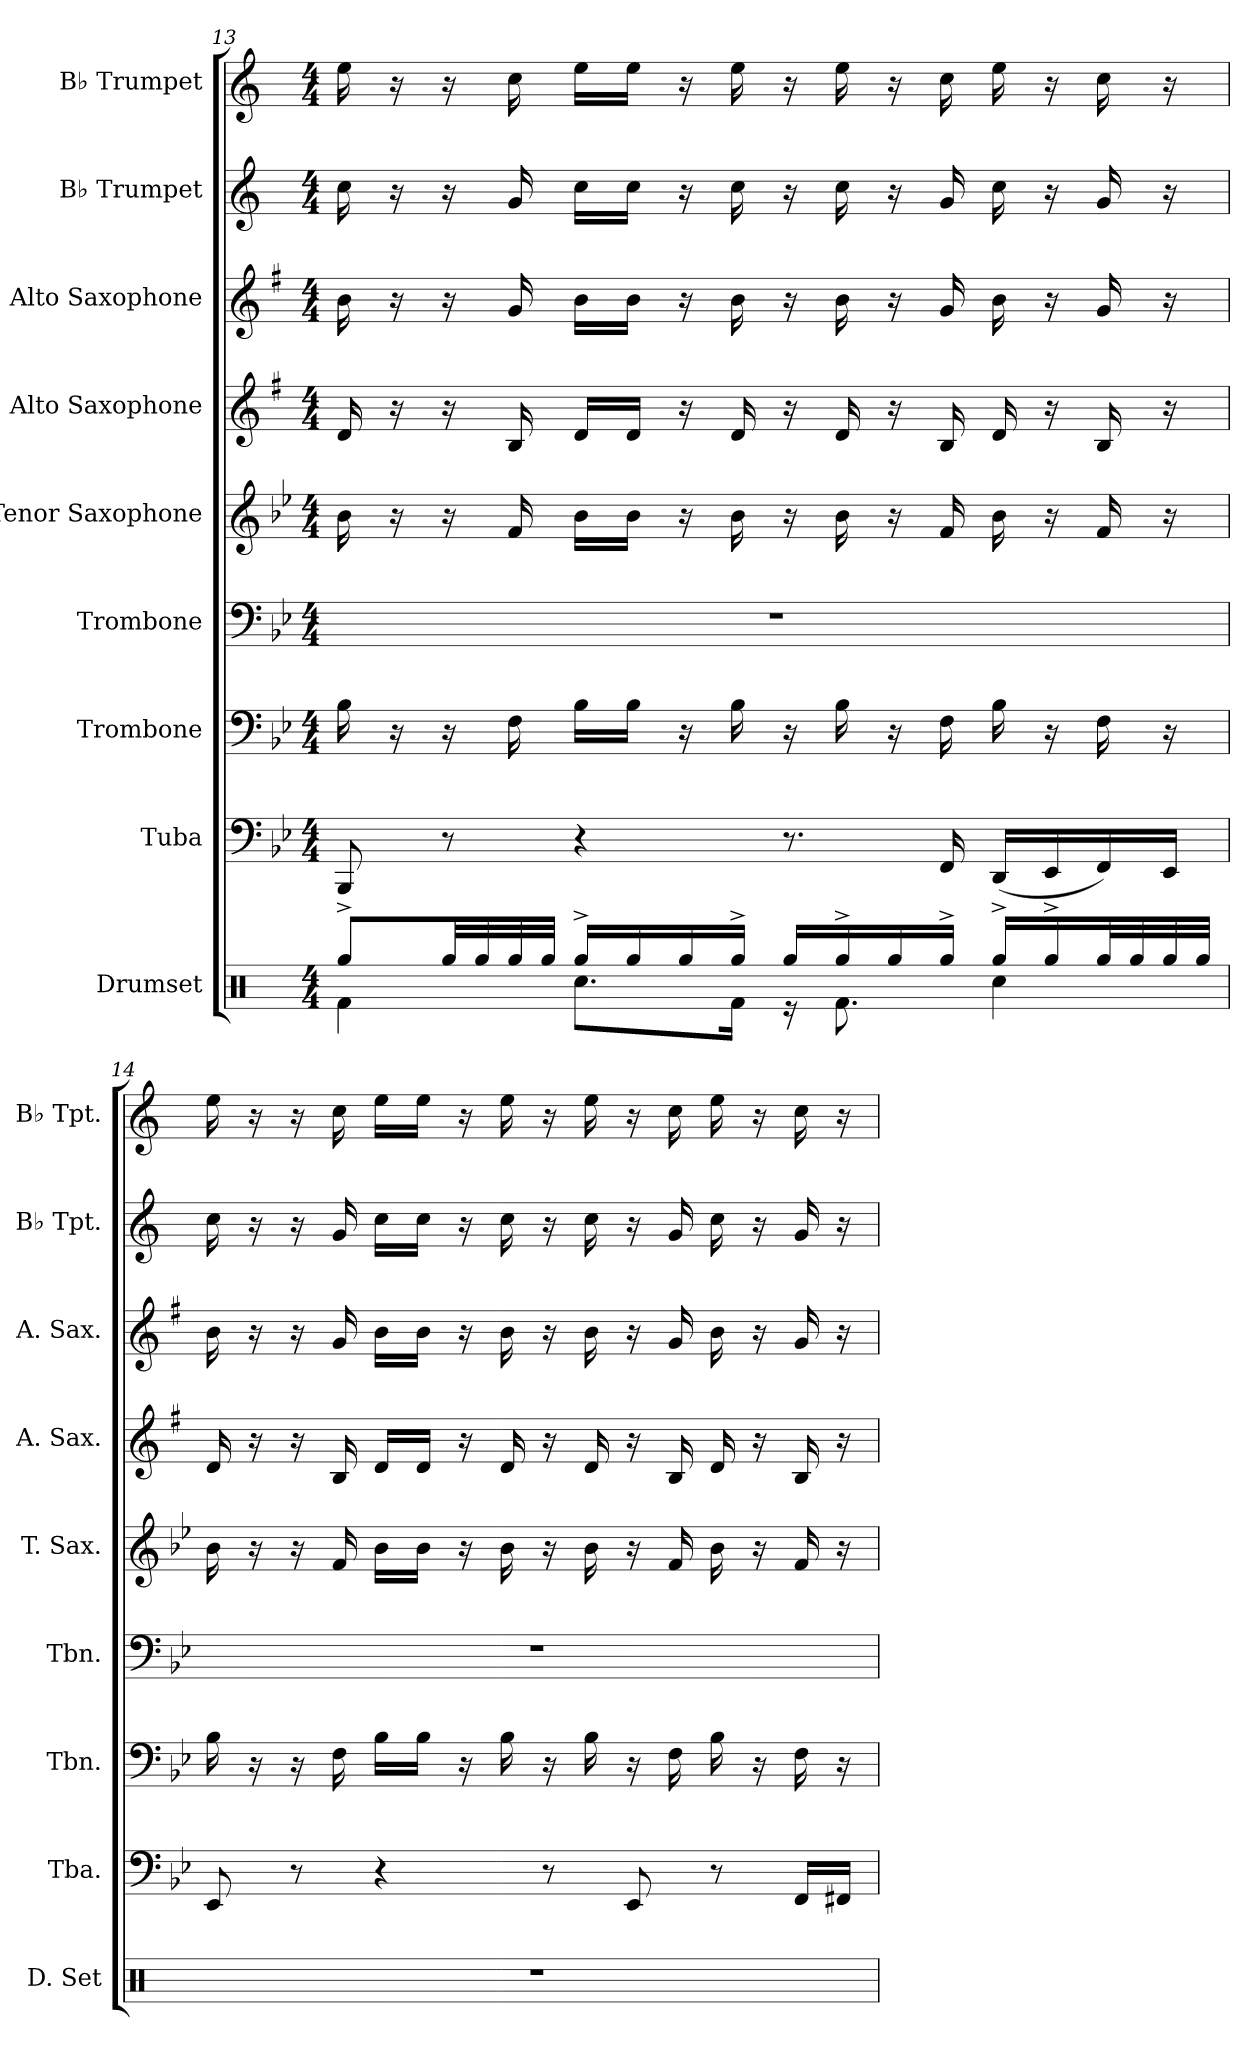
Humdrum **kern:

**kern	**kern	**kern	**kern	**kern	**kern	**kern	**kern	**kern
*part9	*part8	*part7	*part6	*part5	*part4	*part3	*part2	*part1
*staff9	*staff8	*staff7	*staff6	*staff5	*staff4	*staff3	*staff2	*staff1
*I"Drumset	*I"Tuba	*I"Trombone	*I"Trombone	*I"Tenor Saxophone	*I"Alto Saxophone	*I"Alto Saxophone	*I"B♭ Trumpet	*I"B♭ Trumpet
*I'D. Set	*I'Tba.	*I'Tbn.	*I'Tbn.	*I'T. Sax.	*I'A. Sax.	*I'A. Sax.	*I'B♭ Tpt.	*I'B♭ Tpt.
!!LO:PB:g=z
*clefX	*clefF4	*clefF4	*clefF4	*clefG2	*clefG2	*clefG2	*clefG2	*clefG2
*	*	*	*	*ITrd8c14	*ITrd5c9	*ITrd5c9	*ITrd1c2	*ITrd1c2
*k[]	*k[b-e-]	*k[b-e-]	*k[b-e-]	*k[b-e-]	*k[b-e-]	*k[b-e-]	*k[b-e-]	*k[b-e-]
*M4/4	*M4/4	*M4/4	*M4/4	*M4/4	*M4/4	*M4/4	*M4/4	*M4/4
=13	=13	=13	=13	=13	=13	=13	=13	=13
*^	*	*	*	*	*	*	*	*
8Rgg^/L	4Rf\	8BBB-/	16B-\	1r	16B-\	16F/	16d\	16b-\	16dd\
.	.	.	16r	.	16r	16r	16r	16r	16r
32Rgg/LL	.	8r	16r	.	16r	16r	16r	16r	16r
32Rgg/	.	.	.	.	.	.	.	.	.
32Rgg/	.	.	16F\	.	16F/	16D/	16B-/	16f/	16b-\
32Rgg/JJJ	.	.	.	.	.	.	.	.	.
16Rgg^/LL	8.Rcc\L	4r	16B-\LL	.	16B-\LL	16F/LL	16d\LL	16b-\LL	16dd\LL
16Rgg/	.	.	16B-\JJ	.	16B-\JJ	16F/JJ	16d\JJ	16b-\JJ	16dd\JJ
16Rgg/	.	.	16r	.	16r	16r	16r	16r	16r
16Rgg^/JJ	16Rf\Jk	.	16B-\	.	16B-\	16F/	16d\	16b-\	16dd\
16Rgg/LL	16r	8.r	16r	.	16r	16r	16r	16r	16r
16Rgg^/	8.Rf\	.	16B-\	.	16B-\	16F/	16d\	16b-\	16dd\
16Rgg/	.	.	16r	.	16r	16r	16r	16r	16r
16Rgg^/JJ	.	16FF/	16F\	.	16F/	16D/	16B-/	16f/	16b-\
16Rgg^/LL	4Rcc\	(<16DD/LL	16B-\	.	16B-\	16F/	16d\	16b-\	16dd\
16Rgg^/	.	16EE-/	16r	.	16r	16r	16r	16r	16r
32Rgg/L	.	16FF/)	16F\	.	16F/	16D/	16B-/	16f/	16b-\
32Rgg/	.	.	.	.	.	.	.	.	.
32Rgg/	.	16EE-/JJ	16r	.	16r	16r	16r	16r	16r
32Rgg/JJJ	.	.	.	.	.	.	.	.	.
*v	*v	*	*	*	*	*	*	*	*
=14	=14	=14	=14	=14	=14	=14	=14	=14
1r	8EE-/	16B-\	1r	16B-\	16F/	16d\	16b-\	16dd\
.	.	16r	.	16r	16r	16r	16r	16r
.	8r	16r	.	16r	16r	16r	16r	16r
.	.	16F\	.	16F/	16D/	16B-/	16f/	16b-\
.	4r	16B-\LL	.	16B-\LL	16F/LL	16d\LL	16b-\LL	16dd\LL
.	.	16B-\JJ	.	16B-\JJ	16F/JJ	16d\JJ	16b-\JJ	16dd\JJ
.	.	16r	.	16r	16r	16r	16r	16r
.	.	16B-\	.	16B-\	16F/	16d\	16b-\	16dd\
.	8r	16r	.	16r	16r	16r	16r	16r
.	.	16B-\	.	16B-\	16F/	16d\	16b-\	16dd\
.	8EE-/	16r	.	16r	16r	16r	16r	16r
.	.	16F\	.	16F/	16D/	16B-/	16f/	16b-\
.	8r	16B-\	.	16B-\	16F/	16d\	16b-\	16dd\
.	.	16r	.	16r	16r	16r	16r	16r
.	16FF/LL	16F\	.	16F/	16D/	16B-/	16f/	16b-\
.	16FF#X/JJ	16r	.	16r	16r	16r	16r	16r
=	=	=	=	=	=	=	=	=
*-	*-	*-	*-	*-	*-	*-	*-	*-
